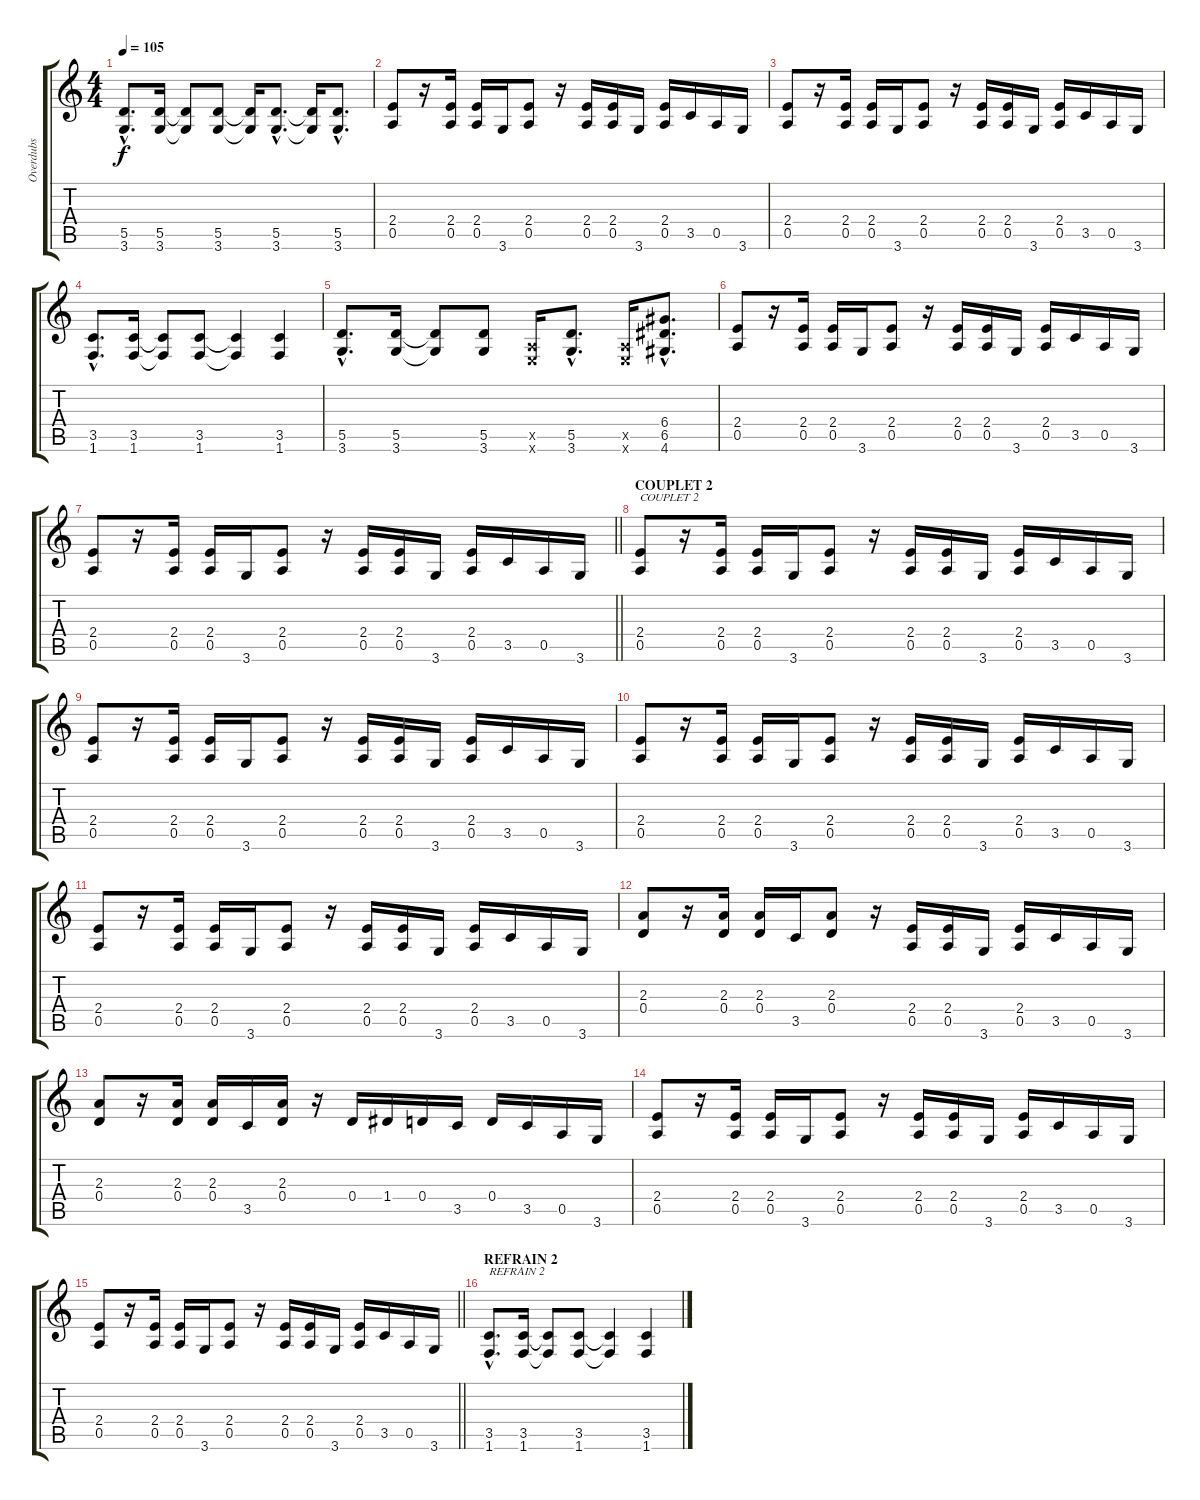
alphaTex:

\track ("Overdubs" "Overdubs") {instrument distortionguitar}
\staff {score tabs}
\tuning (E4 B3 G3 D3 A2 E2) {hide}
\ts (4 4)
\tempo 105
\clef g2
\ks c
(5.5{hac} 3.6{hac}).8{d dy f} (5.5 3.6).16 (5.5{t} 3.6{t}).8 (5.5 3.6).8 (5.5{t} 3.6{t}).16 (5.5{hac} 3.6{hac}).8{d} (5.5{t} 3.6{t}).16 (5.5{hac} 3.6{hac}).8{d} |
(2.4 0.5).8 r.16 (2.4 0.5).16 (2.4 0.5).16 3.6.16 (2.4 0.5).8 r.16 (2.4 0.5).16 (2.4 0.5).16 3.6.16 (2.4 0.5).16 3.5.16 0.5.16 3.6.16 |
(2.4 0.5).8 r.16 (2.4 0.5).16 (2.4 0.5).16 3.6.16 (2.4 0.5).8 r.16 (2.4 0.5).16 (2.4 0.5).16 3.6.16 (2.4 0.5).16 3.5.16 0.5.16 3.6.16 |
(3.5{hac} 1.6{hac}).8{d} (3.5 1.6).16 (3.5{t} 1.6{t}).8 (3.5 1.6).8 (3.5{t} 1.6{t}).4 (3.5 1.6).4 |
(5.5{hac} 3.6{hac}).8{d} (5.5 3.6).16 (5.5{t} 3.6{t}).8 (5.5 3.6).8 (0.5{x} 0.6{x}).16 (5.5{hac} 3.6{hac}).8{d} (0.5{x} 0.6{x}).16 (6.4{hac} 6.5{hac} 4.6{hac}).8{d} |
(2.4 0.5).8 r.16 (2.4 0.5).16 (2.4 0.5).16 3.6.16 (2.4 0.5).8 r.16 (2.4 0.5).16 (2.4 0.5).16 3.6.16 (2.4 0.5).16 3.5.16 0.5.16 3.6.16 |
\barLineRight lightlight
(2.4 0.5).8 r.16 (2.4 0.5).16 (2.4 0.5).16 3.6.16 (2.4 0.5).8 r.16 (2.4 0.5).16 (2.4 0.5).16 3.6.16 (2.4 0.5).16 3.5.16 0.5.16 3.6.16 |
\section ("" "COUPLET 2")
(2.4 0.5).8{txt "COUPLET 2"} r.16 (2.4 0.5).16 (2.4 0.5).16 3.6.16 (2.4 0.5).8 r.16 (2.4 0.5).16 (2.4 0.5).16 3.6.16 (2.4 0.5).16 3.5.16 0.5.16 3.6.16 |
(2.4 0.5).8 r.16 (2.4 0.5).16 (2.4 0.5).16 3.6.16 (2.4 0.5).8 r.16 (2.4 0.5).16 (2.4 0.5).16 3.6.16 (2.4 0.5).16 3.5.16 0.5.16 3.6.16 |
(2.4 0.5).8 r.16 (2.4 0.5).16 (2.4 0.5).16 3.6.16 (2.4 0.5).8 r.16 (2.4 0.5).16 (2.4 0.5).16 3.6.16 (2.4 0.5).16 3.5.16 0.5.16 3.6.16 |
(2.4 0.5).8 r.16 (2.4 0.5).16 (2.4 0.5).16 3.6.16 (2.4 0.5).8 r.16 (2.4 0.5).16 (2.4 0.5).16 3.6.16 (2.4 0.5).16 3.5.16 0.5.16 3.6.16 |
(2.3 0.4).8 r.16 (2.3 0.4).16 (2.3 0.4).16 3.5.16 (2.3 0.4).8 r.16 (2.4 0.5).16 (2.4 0.5).16 3.6.16 (2.4 0.5).16 3.5.16 0.5.16 3.6.16 |
(2.3 0.4).8 r.16 (2.3 0.4).16 (2.3 0.4).16 3.5.16 (2.3 0.4).16 r.16 0.4.16 1.4.16 0.4.16 3.5.16 0.4.16 3.5.16 0.5.16 3.6.16 |
(2.4 0.5).8 r.16 (2.4 0.5).16 (2.4 0.5).16 3.6.16 (2.4 0.5).8 r.16 (2.4 0.5).16 (2.4 0.5).16 3.6.16 (2.4 0.5).16 3.5.16 0.5.16 3.6.16 |
\barLineRight lightlight
(2.4 0.5).8 r.16 (2.4 0.5).16 (2.4 0.5).16 3.6.16 (2.4 0.5).8 r.16 (2.4 0.5).16 (2.4 0.5).16 3.6.16 (2.4 0.5).16 3.5.16 0.5.16 3.6.16 |
\section ("" "REFRAIN 2")
(3.5{hac} 1.6{hac}).8{d txt "REFRAIN 2"} (3.5 1.6).16 (3.5{t} 1.6{t}).8 (3.5 1.6).8 (3.5{t} 1.6{t}).4 (3.5 1.6).4
